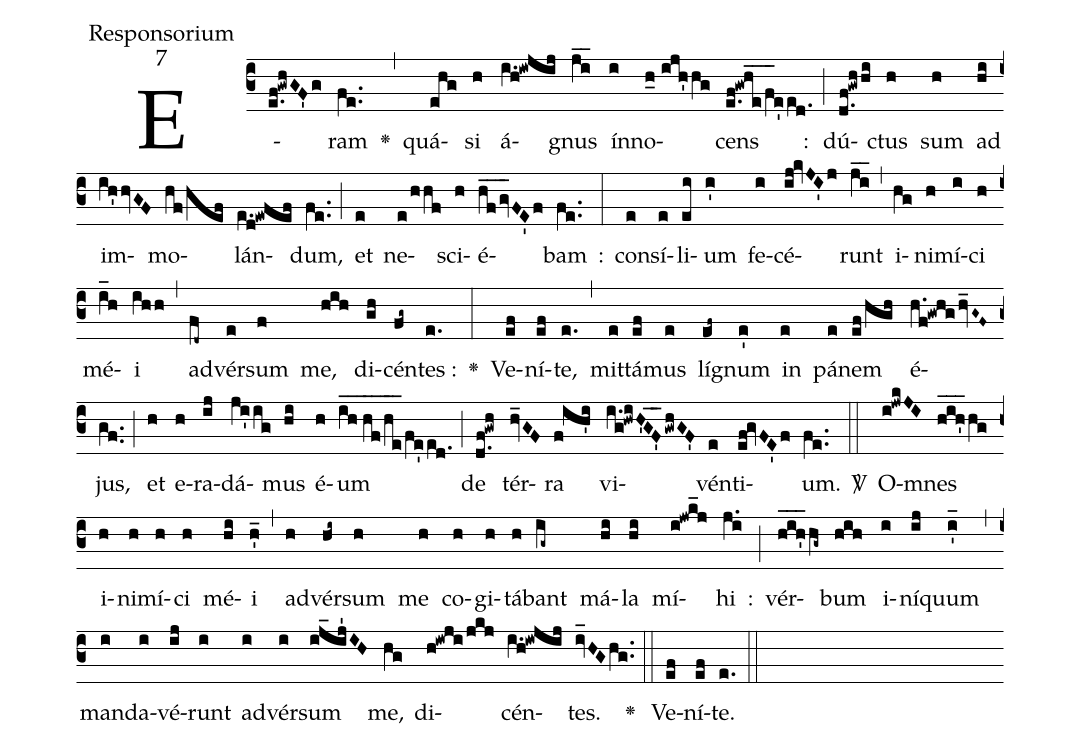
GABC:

office-part:Responsorium;
mode:7;
%%
(c3)
E(e.f!gwhGF'g)ram(fe..) <v>\greheightstar</v>(,)
quá(ehg)si(h) á(i.h!iwjij)gnus(ji__) ín(i)no(h_0//ijh'hg)cens(e.f!gwhe__/f_e'ed.) :(;)
dú(d.f!gwhhi)ctus(h) sum(h) ad(hi) im(ih'hvGF)mo(hf/hef)lán(e.d!ewfef)dum,(fe..) (;)
et(e) ne(e/hhf)sci(h)é(hf__/gv_FE'f)bam(fe..) :(:)
con(e)sí(e)li(ei)um(i') fe(i)cé(ij!kvJI'j)runt(ji__) (,)
i(hg)ni(h)mí(i)ci(h) mé(i_h)i(ihh) (,)
ad(fd~)vér(e)sum(f) me,(hih) di(gh)cén(fg~)tes :(e.) <v>\greheightstar</v>(:)
Ve(ef)ní(ef)te,(e.) (,)
mit(e)tá(ef)mus(e) lí(ef~)gnum(e') in(e) pá(e)nem(ef/hgh) é(h.f!gwhg/hv_G~F~)jus,(gf..) (;)
et(h) e(h)ra(ij)dá(ji'ig)mus(hi) é(h)um(ih__//h_f_/h_e_/fe'ed.) (;)
de(d.f!gwh) tér(hv_GF)ra(f!ih'i) vi(i.g!hwiH'GF'__/gwhGF')vén(e)ti(ef!gvFE'f)um.(fe..) <sp>V/</sp>(::)
O(i!jwkJI)mnes(hih'___hg) i(h)ni(h)mí(h)ci(h) mé(hi)i(h'_) (,)
ad(h)vér(hi~)sum(h) me(h) co(h)gi(h)tá(h)bant(ig~) má(hi)la(hi) mí(i!jwk_j)hi(j.i) :(;)
vér(hih'___hg~)bum(hih) i(i)ní(ij)quum(i'_) (,)
man(i)da(i)vé(ij)runt(i) ad(i)vér(i)sum(ij_ij'IH) me,(hg) di(h!iwji/jkj)cén(i.h!iwjij)tes.(iv_HGhg..) <v>\greheightstar</v>(::)
Ve(ef)ní(ef)te.(e.) (::)
